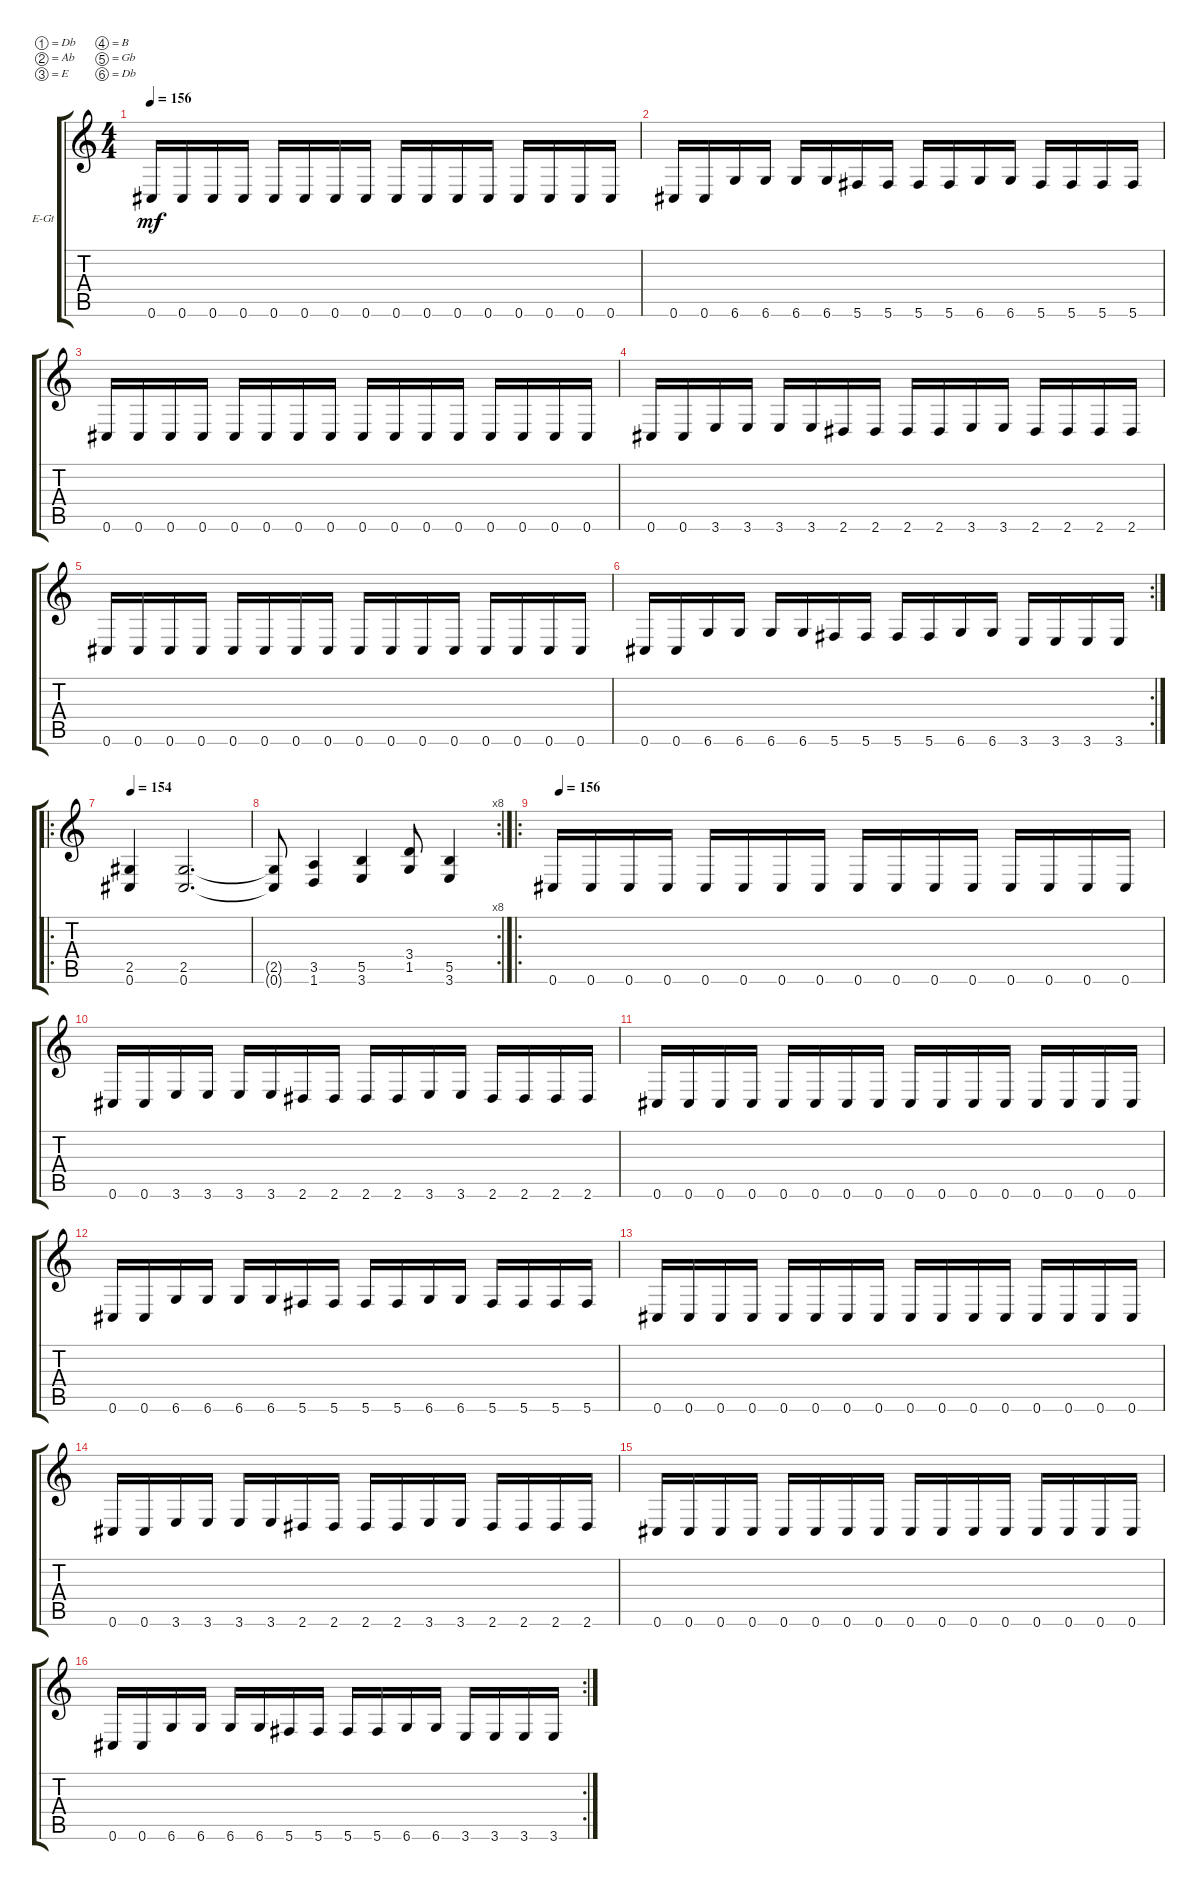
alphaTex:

\bracketExtendMode groupsimilarinstruments
\firstSystemTrackNameOrientation horizontal
\otherSystemsTrackNameOrientation horizontal
\track ("Electric Guitar 2" "E-Gt") {instrument distortionguitar}
\staff {score tabs}
\tuning (Db4 Ab3 E3 B2 Gb2 Db2)
\ts (4 4)
\tempo 156
\clef g2
\ks c
0.6.16{dy mf} 0.6.16 0.6.16 0.6.16 0.6.16 0.6.16 0.6.16 0.6.16 0.6.16 0.6.16 0.6.16 0.6.16 0.6.16 0.6.16 0.6.16 0.6.16 |
0.6.16 0.6.16 6.6.16 6.6.16 6.6.16 6.6.16 5.6.16 5.6.16 5.6.16 5.6.16 6.6.16 6.6.16 5.6.16 5.6.16 5.6.16 5.6.16 |
0.6.16 0.6.16 0.6.16 0.6.16 0.6.16 0.6.16 0.6.16 0.6.16 0.6.16 0.6.16 0.6.16 0.6.16 0.6.16 0.6.16 0.6.16 0.6.16 |
0.6.16 0.6.16 3.6.16 3.6.16 3.6.16 3.6.16 2.6.16 2.6.16 2.6.16 2.6.16 3.6.16 3.6.16 2.6.16 2.6.16 2.6.16 2.6.16 |
0.6.16 0.6.16 0.6.16 0.6.16 0.6.16 0.6.16 0.6.16 0.6.16 0.6.16 0.6.16 0.6.16 0.6.16 0.6.16 0.6.16 0.6.16 0.6.16 |
\rc 2
0.6.16 0.6.16 6.6.16 6.6.16 6.6.16 6.6.16 5.6.16 5.6.16 5.6.16 5.6.16 6.6.16 6.6.16 3.6.16 3.6.16 3.6.16 3.6.16 |
\ro
\tempo (154 0.01875)
(0.6 2.5).4 (0.6 2.5).2{d} |
\rc 8
(0.6{t} 2.5{t}).8 (1.6 3.5).4 (3.6 5.5).4 (1.5 3.4).8 (3.6 5.5).4 |
\ro
\tempo (156 0.0125)
0.6.16 0.6.16 0.6.16 0.6.16 0.6.16 0.6.16 0.6.16 0.6.16 0.6.16 0.6.16 0.6.16 0.6.16 0.6.16 0.6.16 0.6.16 0.6.16 |
0.6.16 0.6.16 3.6.16 3.6.16 3.6.16 3.6.16 2.6.16 2.6.16 2.6.16 2.6.16 3.6.16 3.6.16 2.6.16 2.6.16 2.6.16 2.6.16 |
0.6.16 0.6.16 0.6.16 0.6.16 0.6.16 0.6.16 0.6.16 0.6.16 0.6.16 0.6.16 0.6.16 0.6.16 0.6.16 0.6.16 0.6.16 0.6.16 |
0.6.16 0.6.16 6.6.16 6.6.16 6.6.16 6.6.16 5.6.16 5.6.16 5.6.16 5.6.16 6.6.16 6.6.16 5.6.16 5.6.16 5.6.16 5.6.16 |
0.6.16 0.6.16 0.6.16 0.6.16 0.6.16 0.6.16 0.6.16 0.6.16 0.6.16 0.6.16 0.6.16 0.6.16 0.6.16 0.6.16 0.6.16 0.6.16 |
0.6.16 0.6.16 3.6.16 3.6.16 3.6.16 3.6.16 2.6.16 2.6.16 2.6.16 2.6.16 3.6.16 3.6.16 2.6.16 2.6.16 2.6.16 2.6.16 |
0.6.16 0.6.16 0.6.16 0.6.16 0.6.16 0.6.16 0.6.16 0.6.16 0.6.16 0.6.16 0.6.16 0.6.16 0.6.16 0.6.16 0.6.16 0.6.16 |
\rc 2
0.6.16 0.6.16 6.6.16 6.6.16 6.6.16 6.6.16 5.6.16 5.6.16 5.6.16 5.6.16 6.6.16 6.6.16 3.6.16 3.6.16 3.6.16 3.6.16
